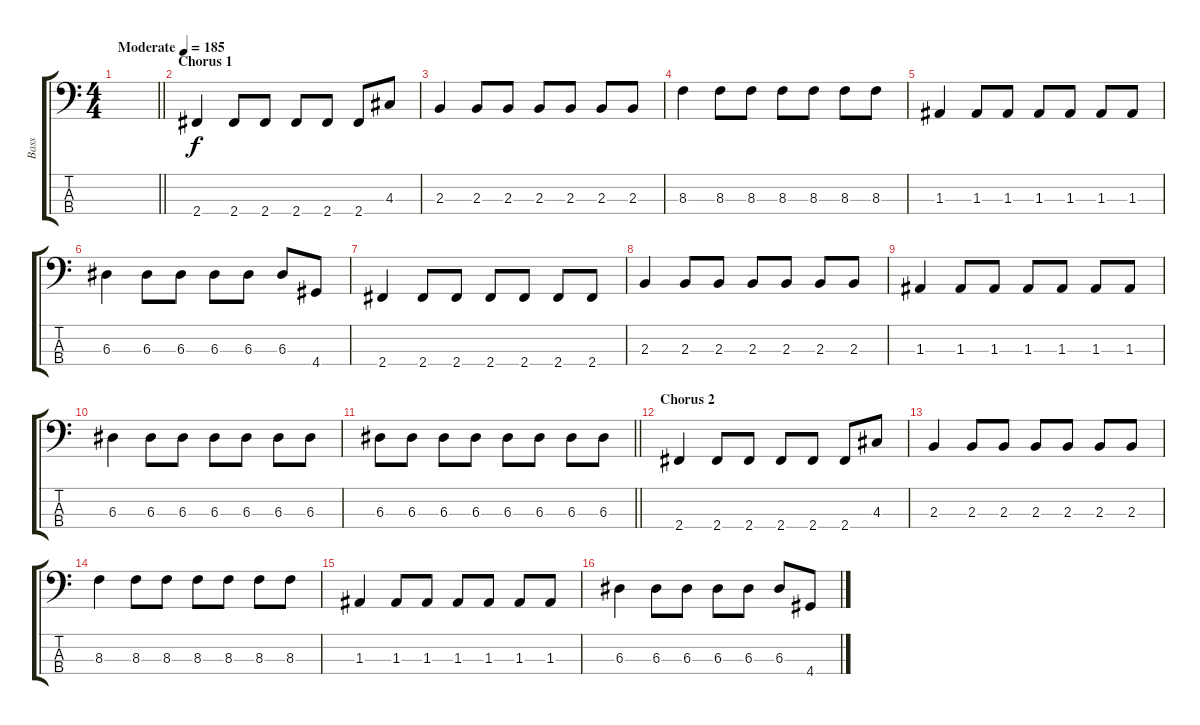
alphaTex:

\track ("Bass" "Bass") {instrument electricbasspick}
\staff {score tabs}
\tuning (G2 D2 A1 E1) {hide}
\ts (4 4)
\tempo (185 "Moderate")
\clef f4
\barLineRight lightlight
\ks c
|
\section ("" "Chorus 1")
2.4.4 2.4.8 2.4.8 2.4.8 2.4.8 2.4.8 4.3.8 |
2.3.4 2.3.8 2.3.8 2.3.8 2.3.8 2.3.8 2.3.8 |
8.3.4 8.3.8 8.3.8 8.3.8 8.3.8 8.3.8 8.3.8 |
1.3.4 1.3.8 1.3.8 1.3.8 1.3.8 1.3.8 1.3.8 |
6.3.4 6.3.8 6.3.8 6.3.8 6.3.8 6.3.8 4.4.8 |
2.4.4 2.4.8 2.4.8 2.4.8 2.4.8 2.4.8 2.4.8 |
2.3.4 2.3.8 2.3.8 2.3.8 2.3.8 2.3.8 2.3.8 |
1.3.4 1.3.8 1.3.8 1.3.8 1.3.8 1.3.8 1.3.8 |
6.3.4 6.3.8 6.3.8 6.3.8 6.3.8 6.3.8 6.3.8 |
\barLineRight lightlight
6.3.8 6.3.8 6.3.8 6.3.8 6.3.8 6.3.8 6.3.8 6.3.8 |
\section ("" "Chorus 2")
2.4.4 2.4.8 2.4.8 2.4.8 2.4.8 2.4.8 4.3.8 |
2.3.4 2.3.8 2.3.8 2.3.8 2.3.8 2.3.8 2.3.8 |
8.3.4 8.3.8 8.3.8 8.3.8 8.3.8 8.3.8 8.3.8 |
1.3.4 1.3.8 1.3.8 1.3.8 1.3.8 1.3.8 1.3.8 |
6.3.4 6.3.8 6.3.8 6.3.8 6.3.8 6.3.8 4.4.8
